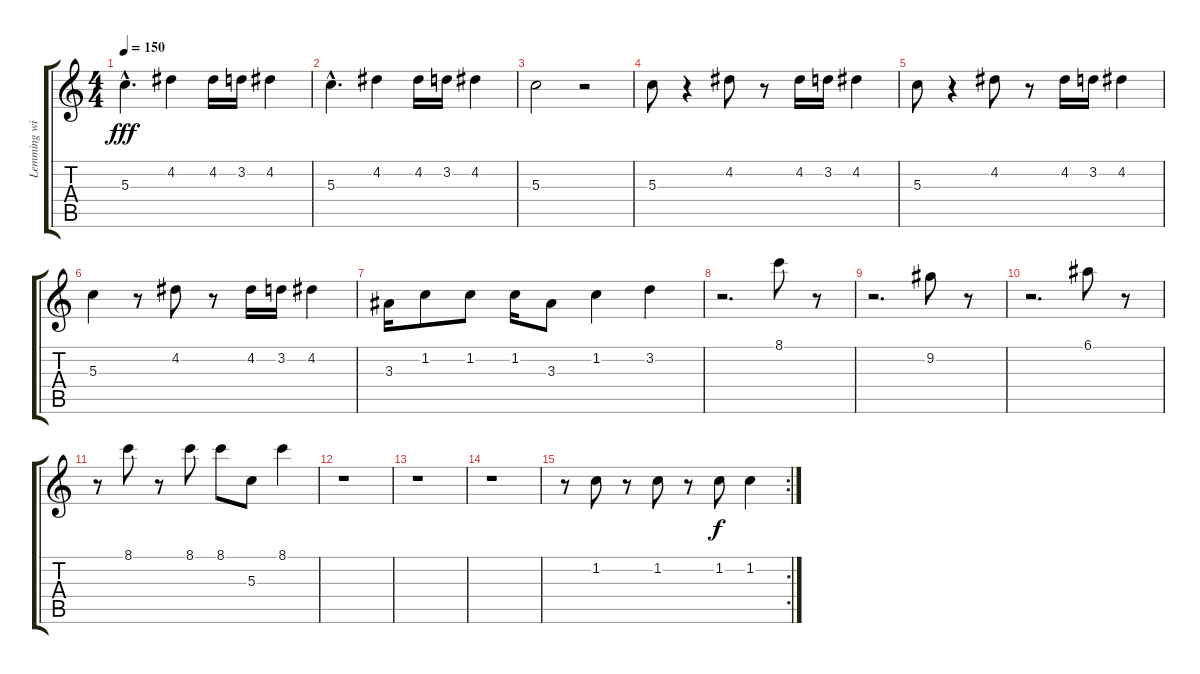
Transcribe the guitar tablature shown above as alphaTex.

\track ("Lemming with Guitar" "Lemming wi") {instrument distortionguitar}
\staff {score tabs}
\tuning (E4 B3 G3 D3 A2 E2) {hide}
\ts (4 4)
\tempo 150
\clef g2
\ks c
5.3{hac}.4{d dy fff} 4.2.4 4.2.16 3.2.16 4.2.4 |
5.3{hac}.4{d} 4.2.4 4.2.16 3.2.16 4.2.4 |
5.3.2 r.2 |
5.3.8 r.4 4.2.8 r.8 4.2.16 3.2.16 4.2.4 |
5.3.8 r.4 4.2.8 r.8 4.2.16 3.2.16 4.2.4 |
5.3.4 r.8 4.2.8 r.8 4.2.16 3.2.16 4.2.4 |
3.3.16 1.2.8 1.2.8 1.2.16 3.3.8 1.2.4 3.2.4 |
r.2{d} 8.1.8 r.8 |
r.2{d} 9.2.8 r.8 |
r.2{d} 6.1.8 r.8 |
r.8 8.1.8 r.8 8.1.8 8.1.8 5.3.8 8.1.4 |
r.1 |
r.1 |
r.1 |
\rc 2
r.8 1.2.8 r.8 1.2.8 r.8 1.2.8{dy f} 1.2.4
